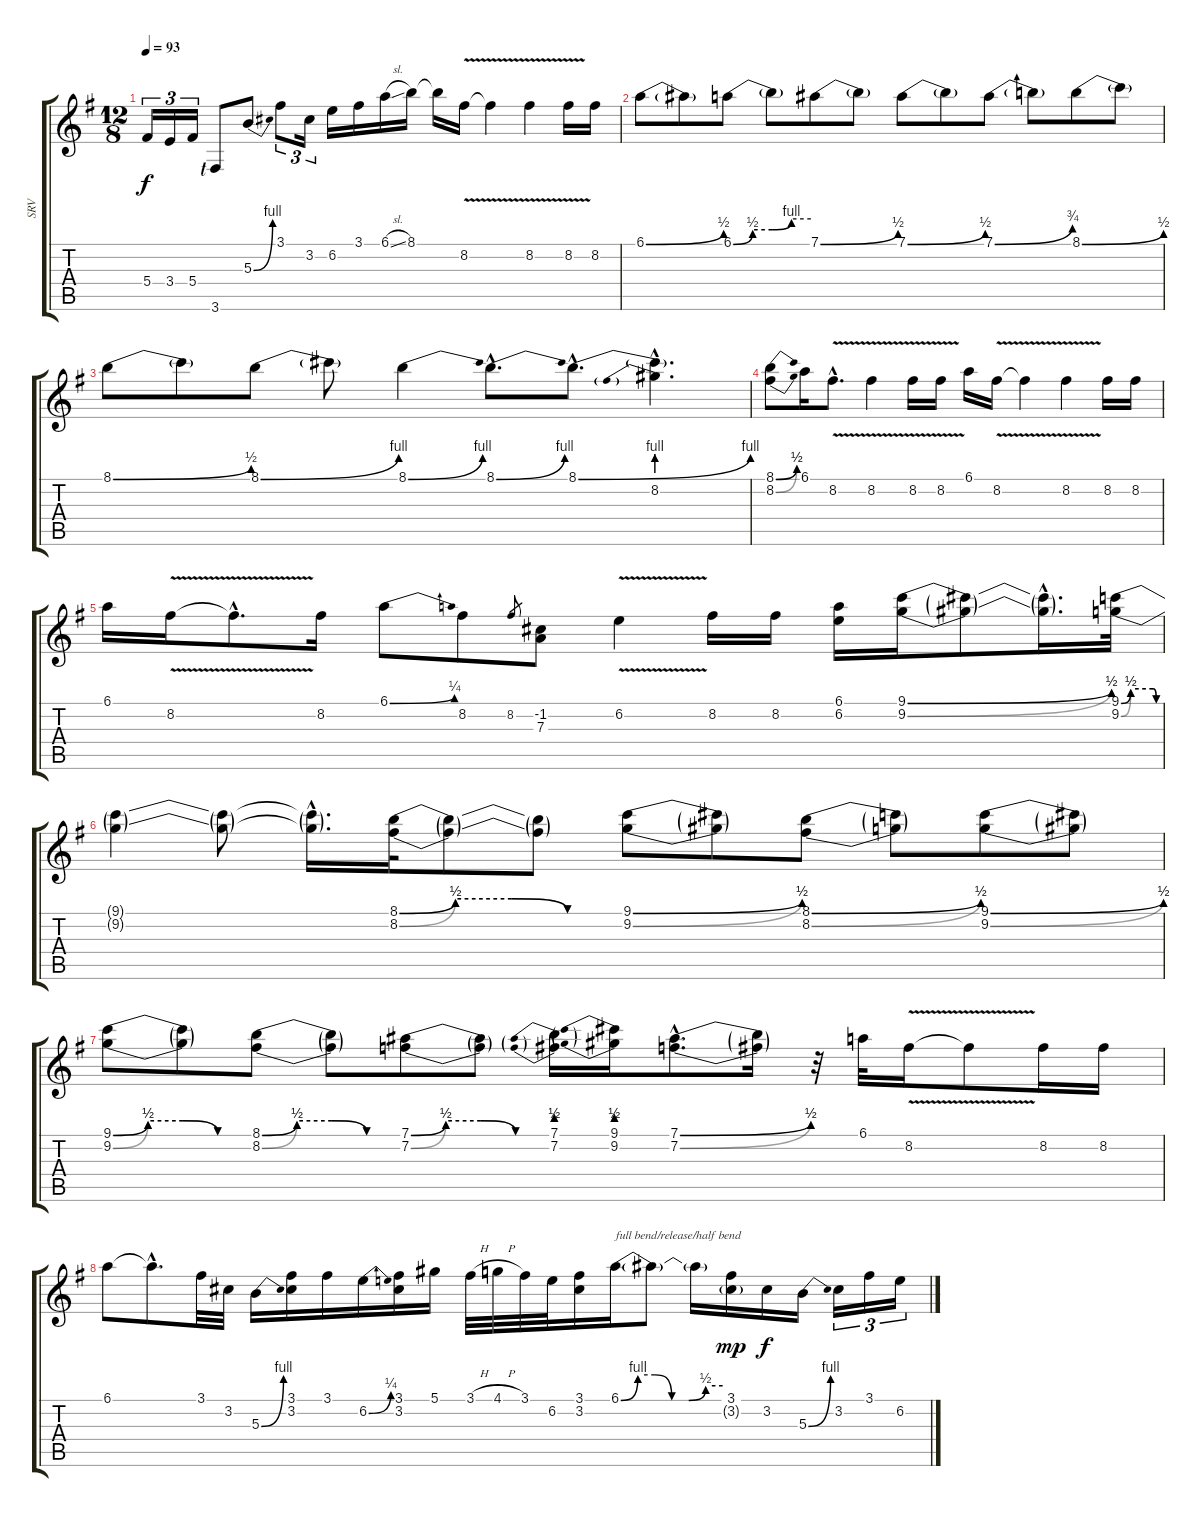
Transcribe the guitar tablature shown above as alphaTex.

\track ("SRV" "SRV") {instrument distortionguitar}
\staff {score tabs}
\tuning (Eb4 Bb3 Gb3 Db3 Ab2 Eb2) {hide}
\ts (12 8)
\tempo 93
\clef g2
\ks g
5.4.16{tu (3 2) dy f} 3.4.16{tu (3 2)} 5.4.16{tu (3 2)} 3.6{lf 1}.8 5.3{be (bend 0 0 60 4)}.8 3.1.8{tu (3 2)} 3.2.16{tu (3 2)} 6.2.16 3.1.16 6.1{sl}.16 8.1.16 8.1{t}.16 8.2{v}.16 8.2{t}.4 8.2{v}.4 8.2{v}.16 8.2.16 |
6.1{be (bend 0 0 60 2)}.8 6.1{t}.8 6.1{be (custom 0 0 15 2 30 2 45 4 60 4)}.8 6.1{t}.8 7.1{be (bend 0 0 60 2)}.8 7.1{t}.8 7.1{be (bend 0 0 60 2)}.8 7.1{t}.8 7.1{be (bend 0 0 60 3)}.8 7.1{t}.8 8.1{be (bend 0 0 60 2)}.8 8.1{t}.8 |
8.1{be (bend 0 0 60 2)}.8 8.1{t}.8 8.1{be (bend 0 0 60 4)}.8 8.1{t}.8 8.1{be (bend 0 0 60 4)}.4 8.1{be (bend 0 0 60 4) hac}.8{d} 8.1{be (bend 0 0 60 4) hac}.8{d} (8.1{hac t} 8.2{be (prebend 0 4 60 4) hac}).4{d} |
(8.1{be (bend 0 0 60 2)} 8.2{be (bend 0 0 60 2)}).8 6.1.16 8.2{v hac}.8{d} 8.2{v}.4 8.2{v}.16 8.2{v}.16 6.1.16 8.2{v}.16 8.2{t}.4 8.2{v}.4 8.2.16 8.2.16 |
6.1.16 8.2{v}.16 8.2{hac t}.8{d} 8.2.16 6.1{be (bend 0 0 60 1)}.8 8.2.8 8.2.8{gr} (-1.2 7.3).8 6.2{v}.4 8.2.16 8.2.16 (6.1 6.2).16 (9.1{be (bend 0 0 60 2)} 9.2{be (bend 0 0 60 2)}).16 (9.1{t} 9.2{t}).8 (9.1{hac t} 9.2{hac t}).16{d} (9.1{be (custom 0 0 15 2 50 2 55 0 60 0)} 9.2{be (custom 0 0 15 2 50 2 55 0 60 0)}).32 |
(9.1{t} 9.2{t}).4 (9.1{t} 9.2{t}).8 (9.1{hac t} 9.2{hac t}).16{d} (8.1{be (custom 0 0 15 2 30 2 45 0 60 0)} 8.2{be (custom 0 0 15 2 30 2 45 0 60 0)}).32 (8.1{t} 8.2{t}).8 (8.1{t} 8.2{t}).8 (9.1{be (bend 0 0 60 2)} 9.2{be (bend 0 0 60 2)}).8 (9.1{t} 9.2{t}).8 (8.1{be (bend 0 0 60 2)} 8.2{be (bend 0 0 60 2)}).8 (8.1{t} 8.2{t}).8 (9.1{be (bend 0 0 60 2)} 9.2{be (bend 0 0 60 2)}).8 (9.1{t} 9.2{t}).8 |
(9.1{be (custom 0 0 15 2 30 2 45 0 60 0)} 9.2{be (custom 0 0 15 2 30 2 45 0 60 0)}).8 (9.1{t} 9.2{t}).8 (8.1{be (custom 0 0 15 2 30 2 45 0 60 0)} 8.2{be (custom 0 0 15 2 30 2 45 0 60 0)}).8 (8.1{t} 8.2{t}).8 (7.1{be (custom 0 0 15 2 30 2 45 0 60 0)} 7.2{be (custom 0 0 15 2 30 2 45 0 60 0)}).8 (7.1{t} 7.2{t}).8 (7.1{be (prebend 0 2 60 2)} 7.2{be (prebend 0 2 60 2)}).16 (9.1{be (prebend 0 2 60 2)} 9.2{be (prebend 0 2 60 2)}).16 (7.1{be (bend 0 0 60 2) hac} 7.2{be (bend 0 0 60 2) hac}).8{d} (7.1{t} 7.2{t}).16 r.32 6.1.32 8.2{v}.16 8.2{t}.8 8.2.16 8.2.16 |
6.1.8 6.1{hac t}.8{d} 3.1.32 3.2.32 5.3{be (bend 0 0 60 4)}.16 (3.1 3.2).16 3.1.16 6.2{be (bend 0 0 60 1)}.16 (3.1 3.2).16 5.1.16 3.1{h}.32 4.1{h}.32 3.1.32 6.2.32 (3.1 3.2).16 6.1{be (custom 0 0 10 4 20 4 30 0 40 0 50 2 60 2)}.16{txt "full bend/release/half bend"} 6.1{t}.8 6.1{t}.16 (3.1 3.2{g}).16{dy mp} 3.2.16{dy f} 5.3{be (bend 0 0 60 4)}.16 3.2.16{tu (3 2)} 3.1.16{tu (3 2)} 6.2.16{tu (3 2)}
